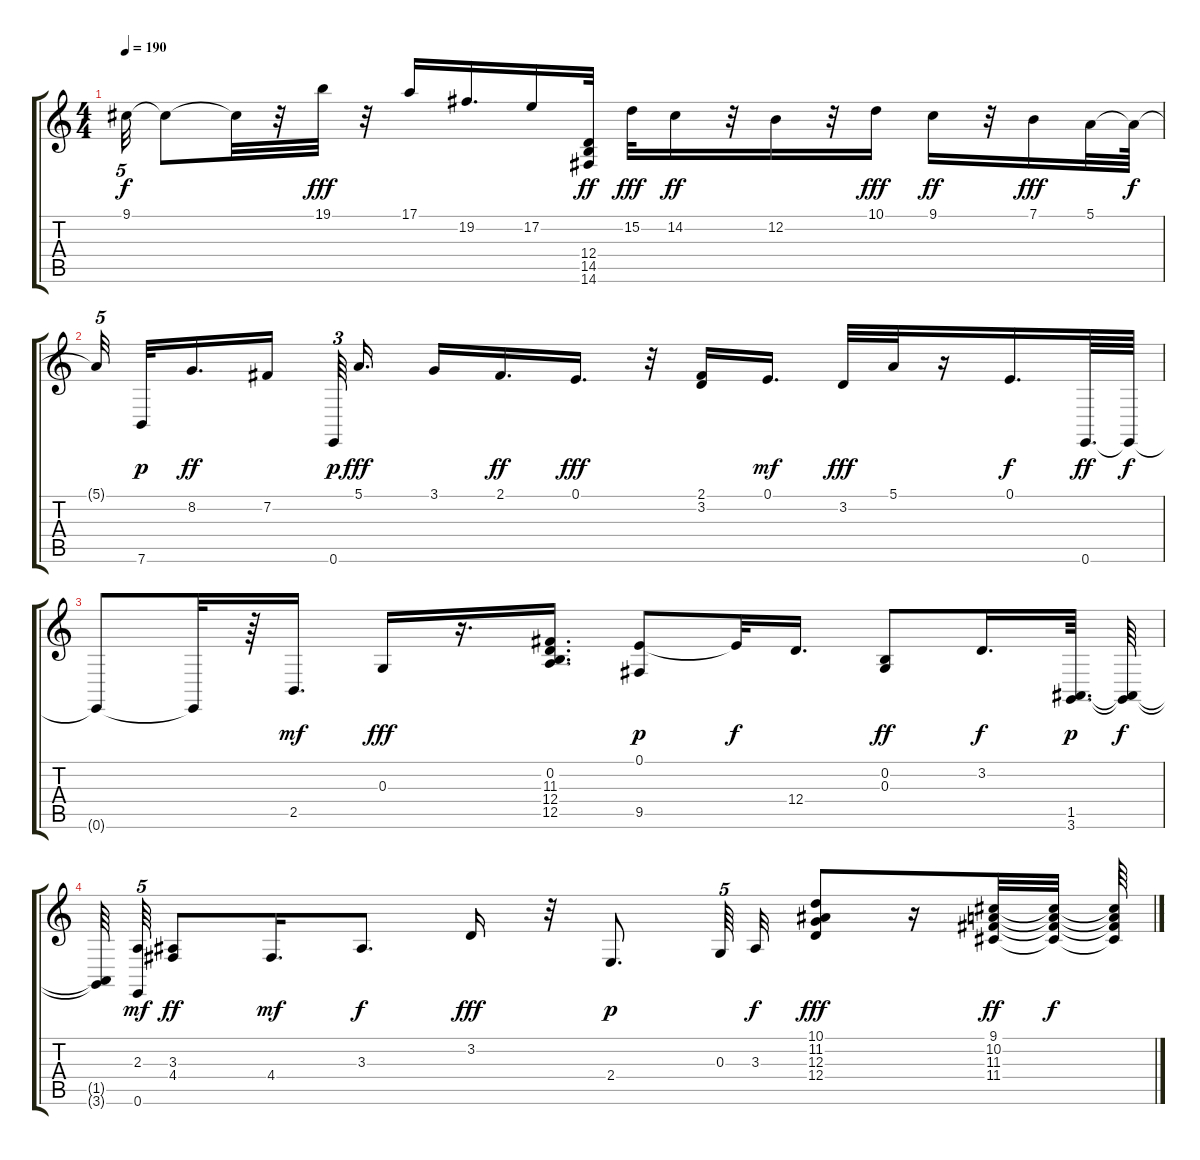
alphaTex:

\track "" {instrument acousticgrandpiano}
\staff {score tabs}
\tuning (E4 B3 G3 D3 A2 E2) {hide}
\ts (4 4)
\tempo 190
\clef g2
\ks c
9.1{t}.32{tu (5 4) dy f} 9.1{t}.8 9.1{t}.32 r.32 19.1.32{dy fff} r.32 17.1.16 19.2.16{d} 17.2.16 (12.4 14.5 14.6).32{dy ff} 15.2.32{dy fff} 14.2.16{dy ff} r.32 12.2.16 r.32 10.1.16{dy fff} 9.1.16{dy ff} r.32 7.1.16{dy fff} 5.1.32 5.1{t}.64{dy f} |
5.1{t}.32{tu (5 4)} 7.6.32{dy p} 8.2.16{d dy ff} 7.2.16 0.6.64{tu (3 2) dy p} 5.1.16{d dy fff} 3.1.16 2.1.16{d dy ff} 0.1.16{d dy fff} r.32 (2.1 3.2).16 0.1.16{d dy mf} 3.2.32{dy fff} 5.1.32 r.16 0.1.16{d dy f} 0.6.64{d dy ff} 0.6{t}.64{dy f} |
0.6{t}.8 0.6{t}.32 r.64 2.5.16{d dy mf} 0.3.16{dy fff} r.16{d} (0.2 11.3 12.4 12.5).16{d} (0.1 9.5).8{dy p} 0.1{t}.32{dy f} 12.4.16{d} (0.2 0.3).8{dy ff} 3.2.16{d dy f} (1.5 3.6).64{d dy p} (1.5{t} 3.6{t}).64{dy f} |
(1.5{t} 3.6{t}).64 (2.3 0.6).64{tu (5 4) dy mf} (3.3 4.4).8{dy ff} 4.4.16{d dy mf} 3.3.8{d dy f} 3.2.16{dy fff} r.32 2.4.8{d dy p} 0.3.64{tu (5 4)} 3.3.32{dy f} (10.1 11.2 12.3 12.4).8{dy fff} r.16 (9.1 10.2 11.3 11.4).32{dy ff} (9.1{t} 10.2{t} 11.3{t} 11.4{t}).32{dy f} (9.1{t} 10.2{t} 11.3{t} 11.4{t}).64
